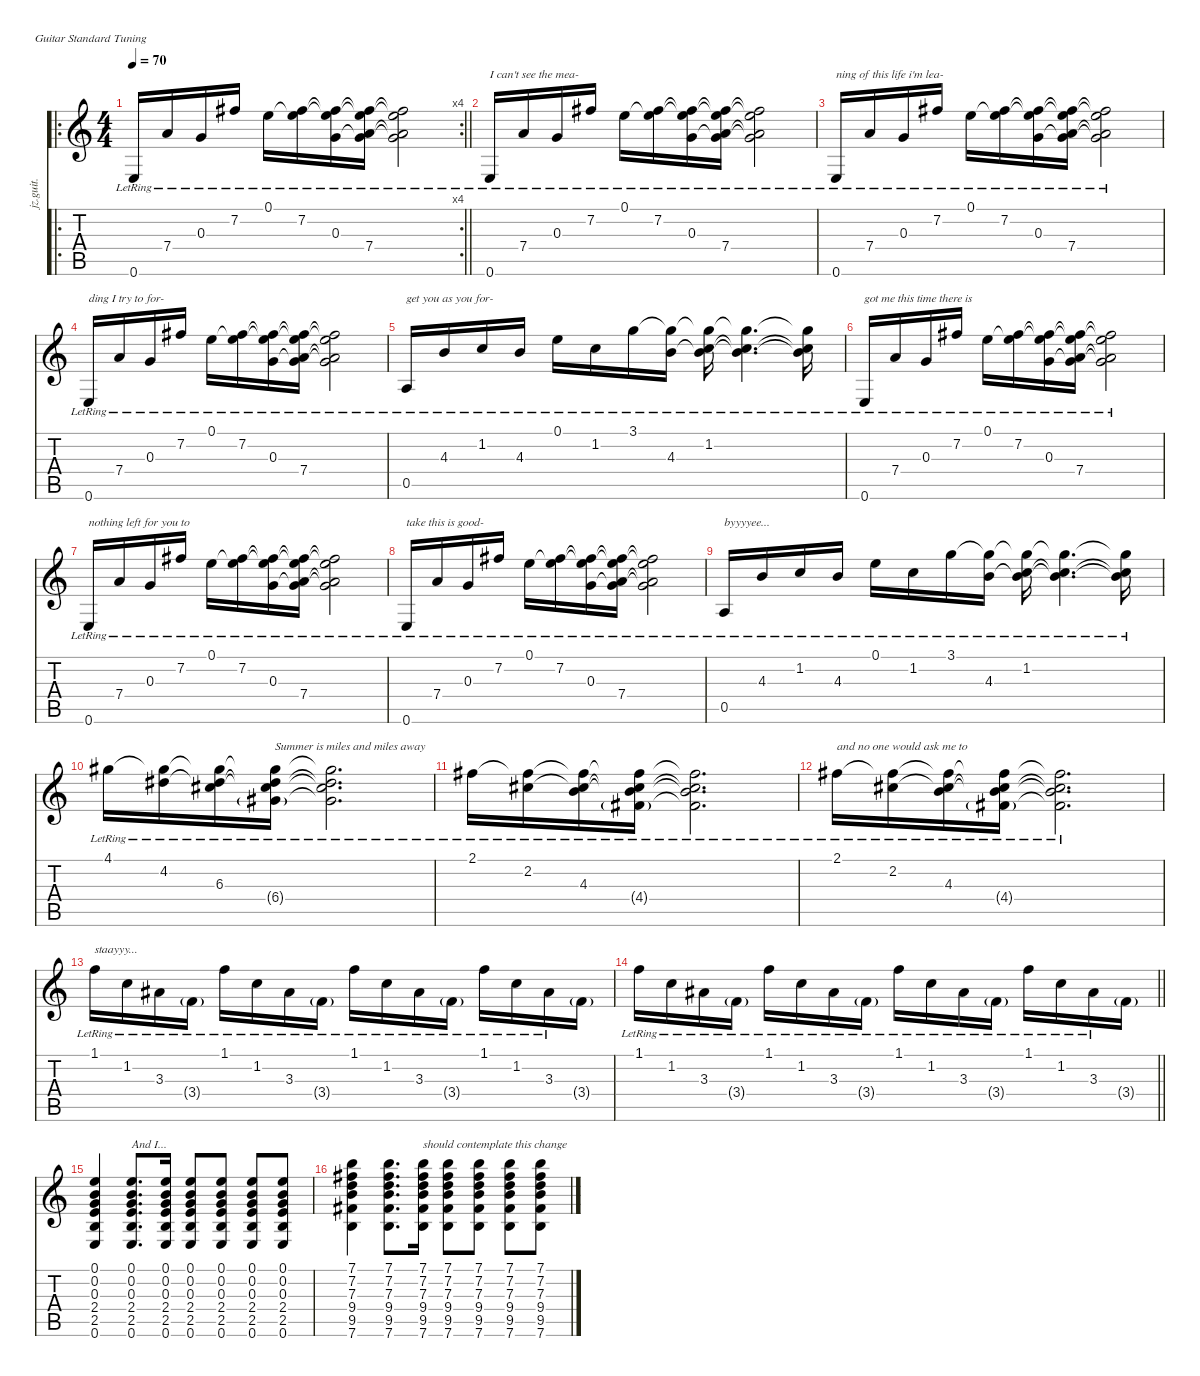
\defaultSystemsLayout 4
\hideDynamics
\bracketExtendMode nobrackets
\otherSystemsTrackNameOrientation horizontal
\track ("Guitar 1" "jz.guit.") {defaultSystemsLayout 4 mute instrument electricguitarjazz}
\staff {score tabs}
\tuning (E4 B3 G3 D3 A2 E2)
\ro
\rc 4
\ts (4 4)
\beaming (8 2 2 2 2)
\tempo 70
\clef g2
\barLineRight lightlight
\ks c
0.6{lr}.16{dy f instrument electricguitarjazz beam Up} 7.4{lr}.16{beam Up} 0.3{lr}.16{beam Up} 7.2{lr acc #}.16{beam Up} 0.1{lr}.16{beam Down} (7.2{lr acc #} 0.1{lr t}).16{beam Down} (0.3{lr} 0.1{t} 7.2{lr t acc #}).16{beam Down} (7.4{lr} 0.1{t} 7.2{t acc #} 0.3{lr t}).16{beam Down} (0.1{t} 7.2{t acc #} 0.3{lr t} 7.4{lr t}).2{beam Down} |
0.6{lr}.16{txt "I can't see the mea-" beam Up} 7.4{lr}.16{beam Up} 0.3{lr}.16{beam Up} 7.2{lr acc #}.16{beam Up} 0.1{lr}.16{beam Down} (7.2{lr acc #} 0.1{lr t}).16{beam Down} (0.3{lr} 0.1{t} 7.2{lr t acc #}).16{beam Down} (7.4{lr} 0.1{t} 7.2{t acc #} 0.3{lr t}).16{beam Down} (0.1{t} 7.2{t acc #} 0.3{lr t} 7.4{lr t}).2{beam Down} |
0.6{lr}.16{txt "ning of this life i'm lea-" beam Up} 7.4{lr}.16{beam Up} 0.3{lr}.16{beam Up} 7.2{lr acc #}.16{beam Up} 0.1{lr}.16{beam Down} (7.2{lr acc #} 0.1{lr t}).16{beam Down} (0.3{lr} 0.1{t} 7.2{lr t acc #}).16{beam Down} (7.4{lr} 0.1{t} 7.2{t acc #} 0.3{lr t}).16{beam Down} (0.1{t} 7.2{t acc #} 0.3{lr t} 7.4{lr t}).2{beam Down} |
0.6{lr}.16{txt "ding I try to for-" beam Up} 7.4{lr}.16{beam Up} 0.3{lr}.16{beam Up} 7.2{lr acc #}.16{beam Up} 0.1{lr}.16{beam Down} (7.2{lr acc #} 0.1{lr t}).16{beam Down} (0.3{lr} 0.1{t} 7.2{lr t acc #}).16{beam Down} (7.4{lr} 0.1{t} 7.2{t acc #} 0.3{lr t}).16{beam Down} (0.1{t} 7.2{t acc #} 0.3{lr t} 7.4{lr t}).2{beam Down} |
0.5{lr}.16{txt "get you as you for-" beam Up} 4.3{lr}.16{beam Up} 1.2{lr}.16{beam Up} 4.3{lr}.16{beam Up} 0.1{lr}.16{beam Down} 1.2{lr}.16{beam Down} 3.1{lr}.16{beam Down} (4.3{lr} 3.1{lr t}).16{beam Down} (1.2{lr} 3.1{t} 4.3{lr t}).16{beam Down} (3.1{t} 1.2{lr t} 4.3{lr t}).4{d beam Down} (3.1{t} 1.2{lr t} 4.3{lr t}).16{beam Down} |
0.6{lr}.16{txt "got me this time there is" beam Up} 7.4{lr}.16{beam Up} 0.3{lr}.16{beam Up} 7.2{lr acc #}.16{beam Up} 0.1{lr}.16{beam Down} (7.2{lr acc #} 0.1{lr t}).16{beam Down} (0.3{lr} 0.1{t} 7.2{lr t acc #}).16{beam Down} (7.4{lr} 0.1{t} 7.2{t acc #} 0.3{lr t}).16{beam Down} (0.1{t} 7.2{t acc #} 0.3{lr t} 7.4{lr t}).2{beam Down} |
0.6{lr}.16{txt "nothing left for you to" beam Up} 7.4{lr}.16{beam Up} 0.3{lr}.16{beam Up} 7.2{lr acc #}.16{beam Up} 0.1{lr}.16{beam Down} (7.2{lr acc #} 0.1{lr t}).16{beam Down} (0.3{lr} 0.1{t} 7.2{lr t acc #}).16{beam Down} (7.4{lr} 0.1{t} 7.2{t acc #} 0.3{lr t}).16{beam Down} (0.1{t} 7.2{t acc #} 0.3{lr t} 7.4{lr t}).2{beam Down} |
0.6{lr}.16{txt "take this is good-" beam Up} 7.4{lr}.16{beam Up} 0.3{lr}.16{beam Up} 7.2{lr acc #}.16{beam Up} 0.1{lr}.16{beam Down} (7.2{lr acc #} 0.1{lr t}).16{beam Down} (0.3{lr} 0.1{t} 7.2{lr t acc #}).16{beam Down} (7.4{lr} 0.1{t} 7.2{t acc #} 0.3{lr t}).16{beam Down} (0.1{t} 7.2{t acc #} 0.3{lr t} 7.4{lr t}).2{beam Down} |
0.5{lr}.16{txt "byyyyee..." beam Up} 4.3{lr}.16{beam Up} 1.2{lr}.16{beam Up} 4.3{lr}.16{beam Up} 0.1{lr}.16{beam Down} 1.2{lr}.16{beam Down} 3.1{lr}.16{beam Down} (4.3{lr} 3.1{lr t}).16{beam Down} (1.2{lr} 3.1{t} 4.3{lr t}).16{beam Down} (3.1{t} 1.2{lr t} 4.3{lr t}).4{d beam Down} (3.1{t} 1.2{lr t} 4.3{lr t}).16{beam Down} |
4.1{lr acc #}.16{beam Down} (4.2{lr acc #} 4.1{lr t acc #}).16{beam Down} (6.3{lr acc #} 4.1{t acc #} 4.2{lr t acc #}).16{beam Down} (6.4{g lr acc #} 4.1{t acc #} 4.2{t acc #} 6.3{lr t acc #}).16{txt "Summer is miles and miles away" dy mf beam Down} (4.1{t acc #} 4.2{t acc #} 6.3{lr t acc #} 6.4{lr t acc #}).2{d dy f beam Down} |
2.1{lr acc #}.16{beam Down} (2.2{lr acc #} 2.1{lr t acc #}).16{beam Down} (4.3{lr} 2.1{t acc #} 2.2{lr t acc #}).16{beam Down} (4.4{g lr acc #} 2.1{t acc #} 2.2{t acc #} 4.3{lr t}).16{dy mf beam Down} (2.1{t acc #} 2.2{t acc #} 4.3{lr t} 4.4{lr t acc #}).2{d dy f beam Down} |
2.1{lr acc #}.16{txt "and no one would ask me to" beam Down} (2.2{lr acc #} 2.1{lr t acc #}).16{beam Down} (4.3{lr} 2.1{t acc #} 2.2{lr t acc #}).16{beam Down} (4.4{g lr acc #} 2.1{t acc #} 2.2{t acc #} 4.3{lr t}).16{dy mf beam Down} (2.1{t acc #} 2.2{t acc #} 4.3{lr t} 4.4{lr t acc #}).2{d dy f beam Down} |
1.1{lr}.16{txt "staayyy..." beam Down} 1.2{lr}.16{beam Down} 3.3{lr acc #}.16{beam Down} 3.4{g lr}.16{dy mf beam Down} 1.1{lr}.16{dy f beam Down} 1.2{lr}.16{beam Down} 3.3{lr acc #}.16{beam Down} 3.4{g lr}.16{dy mf beam Down} 1.1{lr}.16{dy f beam Down} 1.2{lr}.16{beam Down} 3.3{lr acc #}.16{beam Down} 3.4{g lr}.16{dy mf beam Down} 1.1{lr}.16{dy f beam Down} 1.2{lr}.16{beam Down} 3.3{lr acc #}.16{beam Down} 3.4{g}.16{dy mf beam Down} |
\barLineRight lightlight
1.1{lr}.16{dy f beam Down} 1.2{lr}.16{beam Down} 3.3{lr acc #}.16{beam Down} 3.4{g lr}.16{dy mf beam Down} 1.1{lr}.16{dy f beam Down} 1.2{lr}.16{beam Down} 3.3{lr acc #}.16{beam Down} 3.4{g lr}.16{dy mf beam Down} 1.1{lr}.16{dy f beam Down} 1.2{lr}.16{beam Down} 3.3{lr acc #}.16{beam Down} 3.4{g lr}.16{dy mf beam Down} 1.1{lr}.16{dy f beam Down} 1.2{lr}.16{beam Down} 3.3{lr acc #}.16{beam Down} 3.4{g}.16{dy mf beam Down} |
(0.1 0.2 0.3 2.4 2.5 0.6).4{dy f instrument acousticguitarsteel beam Up} (0.1 0.2 0.3 2.4 2.5 0.6).8{d txt "And I..." beam Up} (0.1 0.2 0.3 2.4 2.5 0.6).16{beam Up} (0.1 0.2 0.3 2.4 2.5 0.6).8{beam Up} (0.1 0.2 0.3 2.4 2.5 0.6).8{beam Up} (0.1 0.2 0.3 2.4 2.5 0.6).8{beam Up} (0.1 0.2 0.3 2.4 2.5 0.6).8{beam Up} |
(7.1 7.2{acc #} 7.3 9.4 9.5{acc #} 7.6).4{beam Down} (7.1 7.2{acc #} 7.3 9.4 9.5{acc #} 7.6).8{d beam Down} (7.1 7.2{acc #} 7.3 9.4 9.5{acc #} 7.6).16{txt "should contemplate this change" beam Down} (7.1 7.2{acc #} 7.3 9.4 9.5{acc #} 7.6).8{beam Down} (7.1 7.2{acc #} 7.3 9.4 9.5{acc #} 7.6).8{beam Down} (7.1 7.2{acc #} 7.3 9.4 9.5{acc #} 7.6).8{beam Down} (7.1 7.2{acc #} 7.3 9.4 9.5{acc #} 7.6).8{beam Down}
